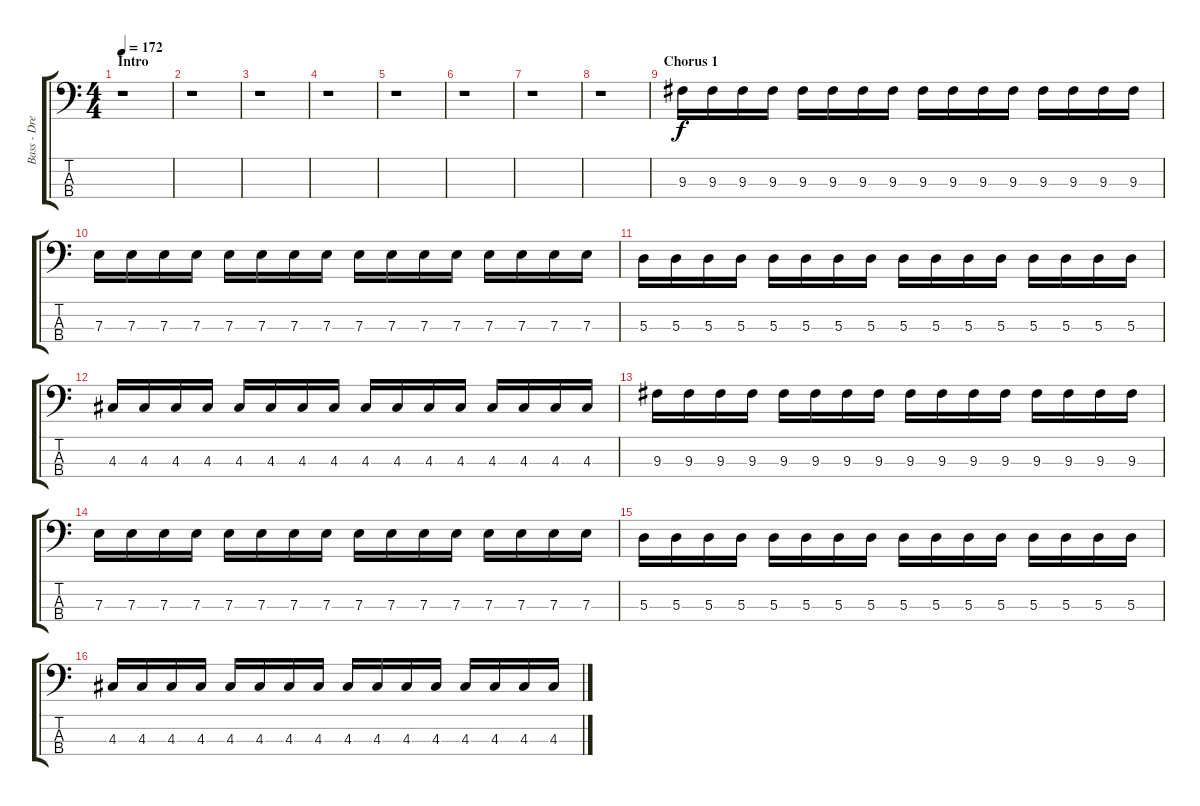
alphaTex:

\track ("Bass - Drew Roulette" "Bass - Dre") {instrument electricbassfinger}
\staff {score tabs}
\tuning (G2 D2 A1 E1) {hide}
\ts (4 4)
\section ("" "Intro")
\tempo 172
\clef f4
\ks c
r.1{dy f instrument electricbassfinger} |
r.1 |
r.1 |
r.1 |
r.1 |
r.1 |
r.1 |
r.1 |
\section ("" "Chorus 1")
9.3.16 9.3.16 9.3.16 9.3.16 9.3.16 9.3.16 9.3.16 9.3.16 9.3.16 9.3.16 9.3.16 9.3.16 9.3.16 9.3.16 9.3.16 9.3.16 |
7.3.16 7.3.16 7.3.16 7.3.16 7.3.16 7.3.16 7.3.16 7.3.16 7.3.16 7.3.16 7.3.16 7.3.16 7.3.16 7.3.16 7.3.16 7.3.16 |
5.3.16 5.3.16 5.3.16 5.3.16 5.3.16 5.3.16 5.3.16 5.3.16 5.3.16 5.3.16 5.3.16 5.3.16 5.3.16 5.3.16 5.3.16 5.3.16 |
4.3.16 4.3.16 4.3.16 4.3.16 4.3.16 4.3.16 4.3.16 4.3.16 4.3.16 4.3.16 4.3.16 4.3.16 4.3.16 4.3.16 4.3.16 4.3.16 |
9.3.16 9.3.16 9.3.16 9.3.16 9.3.16 9.3.16 9.3.16 9.3.16 9.3.16 9.3.16 9.3.16 9.3.16 9.3.16 9.3.16 9.3.16 9.3.16 |
7.3.16 7.3.16 7.3.16 7.3.16 7.3.16 7.3.16 7.3.16 7.3.16 7.3.16 7.3.16 7.3.16 7.3.16 7.3.16 7.3.16 7.3.16 7.3.16 |
5.3.16 5.3.16 5.3.16 5.3.16 5.3.16 5.3.16 5.3.16 5.3.16 5.3.16 5.3.16 5.3.16 5.3.16 5.3.16 5.3.16 5.3.16 5.3.16 |
4.3.16 4.3.16 4.3.16 4.3.16 4.3.16 4.3.16 4.3.16 4.3.16 4.3.16 4.3.16 4.3.16 4.3.16 4.3.16 4.3.16 4.3.16 4.3.16
